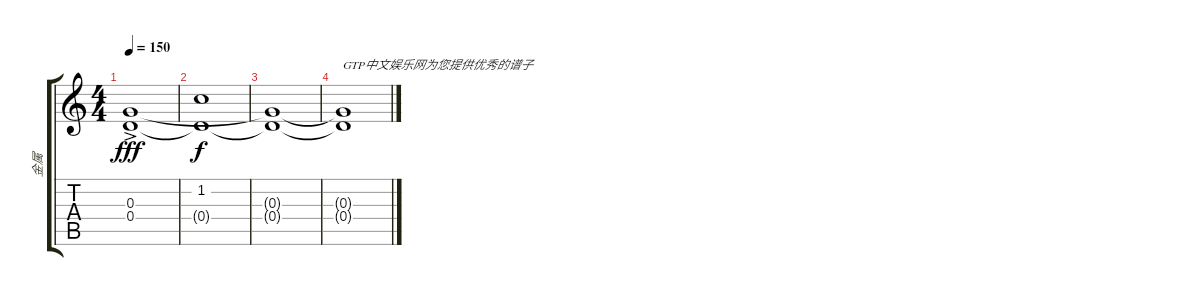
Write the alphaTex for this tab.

\track ("金属" "金属") {instrument overdrivenguitar}
\staff {score tabs}
\tuning (E4 B3 G3 D3 A2 E2) {hide}
\ts (4 4)
\tempo 150
\clef g2
\ks c
(0.3{ac} 0.4).1{dy fff} |
(1.2{t} 0.4{t}).1{dy f} |
(0.3{t} 0.4{t}).1 |
(0.3{t} 0.4{t}).1{txt "GTP中文娱乐网为您提供优秀的谱子"}
